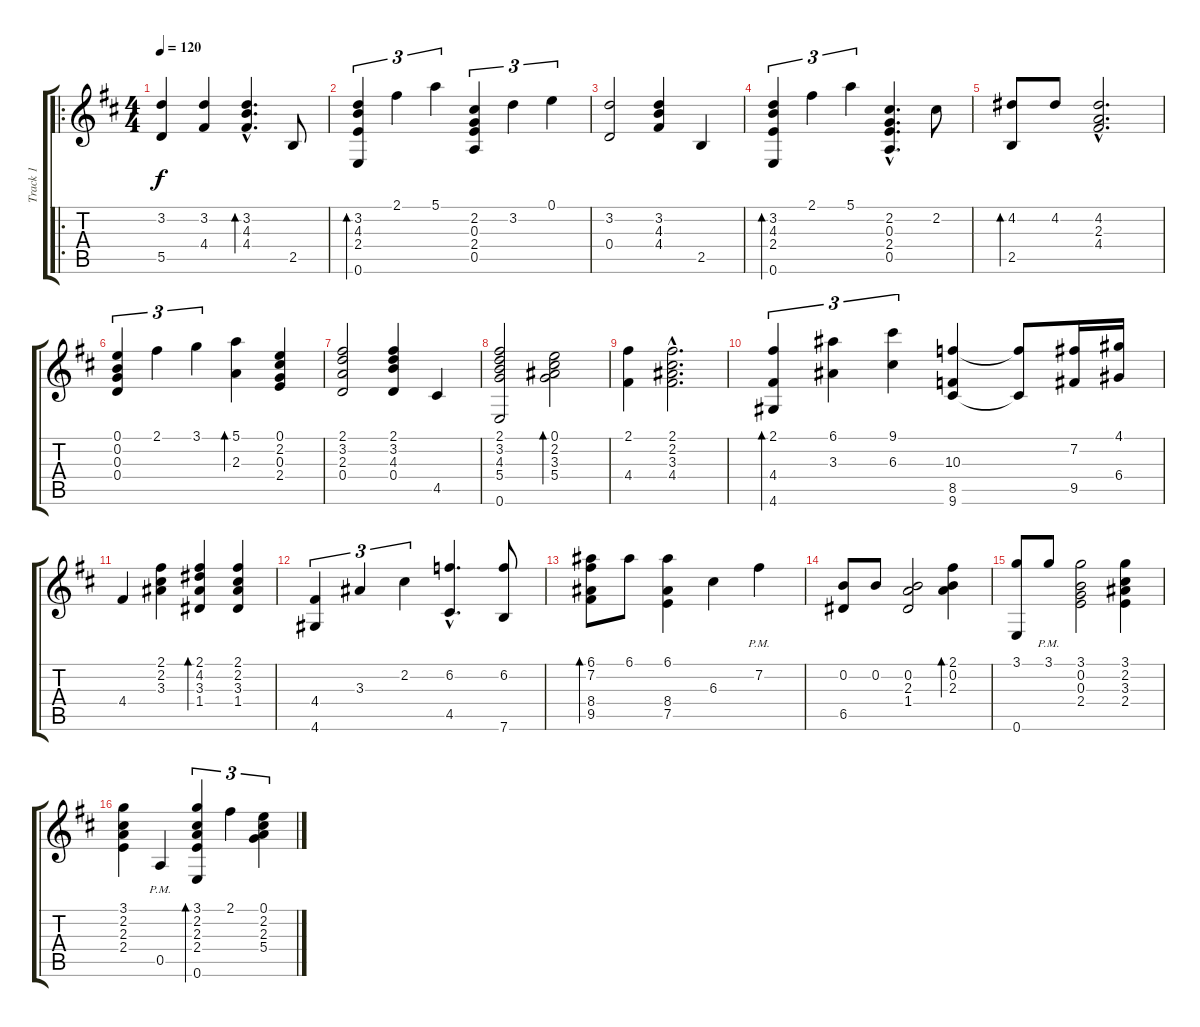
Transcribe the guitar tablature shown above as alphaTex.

\track ("Track 1" "Track 1") {instrument acousticguitarnylon}
\staff {score tabs}
\tuning (E4 B3 G3 D3 A2 E2) {hide}
\ro
\ts (4 4)
\tempo 120
\clef g2
\ks d
(3.2 5.5).4{dy f volume 11 instrument acousticguitarnylon} (3.2 4.4).4 (3.2{hac} 4.3{hac} 4.4{hac}).4{d bd 120} 2.5.8{volume 13} |
(3.2 4.3 2.4 0.6).4{tu (3 2) bd 120} 2.1.4{tu (3 2)} 5.1.4{tu (3 2)} (2.2 0.3 2.4 0.5).4{tu (3 2) volume 10} 3.2.4{tu (3 2)} 0.1.4{tu (3 2)} |
(3.2 0.4).2{volume 13} (3.2 4.3 4.4).4 2.5.4 |
(3.2 4.3 2.4 0.6).4{tu (3 2) bd 120 volume 11} 2.1.4{tu (3 2)} 5.1.4{tu (3 2)} (2.2{hac} 0.3{hac} 2.4{hac} 0.5{hac}).4{d} 2.2.8 |
(4.2 2.5).8{bd 120 volume 13} 4.2.8 (4.2{hac} 2.3{hac} 4.4{hac}).2{d} |
(0.1 0.2 0.3 0.4).4{tu (3 2)} 2.1.4{tu (3 2)} 3.1.4{tu (3 2)} (5.1 2.3).4{bd 120} (0.1 2.2 0.3 2.4).4 |
(2.1 3.2 2.3 0.4).2 (2.1 3.2 4.3 0.4).4 4.5.4 |
(2.1 3.2 4.3 5.4 0.6).2{volume 10} (0.1 2.2 3.3 5.4).2{bd 120} |
(2.1 4.4).4{volume 13} (2.1{hac} 2.2{hac} 3.3{hac} 4.4{hac}).2{d} |
(2.1 4.4 4.6).4{tu (3 2) bd 120} (6.1 3.3).4{tu (3 2)} (9.1 6.3).4{tu (3 2)} (10.3 8.5 9.6).4 (10.3{t} 9.6{t}).8 (7.2 9.5).16 (4.1 6.4).16 |
4.4.4 (2.1 2.2 3.3).4{volume 10} (2.1 4.2 3.3 1.4).4{bd 120} (2.1 2.2 3.3 1.4).4 |
(4.4 4.6).4{tu (3 2) volume 13} 3.3.4{tu (3 2)} 2.2.4{tu (3 2)} (6.2{hac} 4.5{hac}).4{d} (6.2 7.6).8 |
(6.1 7.2 8.4 9.5).8{bd 120} 6.1.8 (6.1 8.4 7.5).4 6.3.4 7.2{pm}.4 |
(0.2 6.5).8 0.2.8 (0.2 2.3 1.4).2 (2.1 0.2 2.3).4{bd 120} |
(3.1 0.6).8 3.1{pm}.8 (3.1 0.2 0.3 2.4).2 (3.1 2.2 3.3 2.4).4 |
(3.1 2.2 2.3 2.4).4 0.5{pm}.4 (3.1 2.2 2.3 2.4 0.6).4{tu (3 2) bd 120 volume 11} 2.1.4{tu (3 2)} (0.1 2.2 2.3 5.4).4{tu (3 2)}
